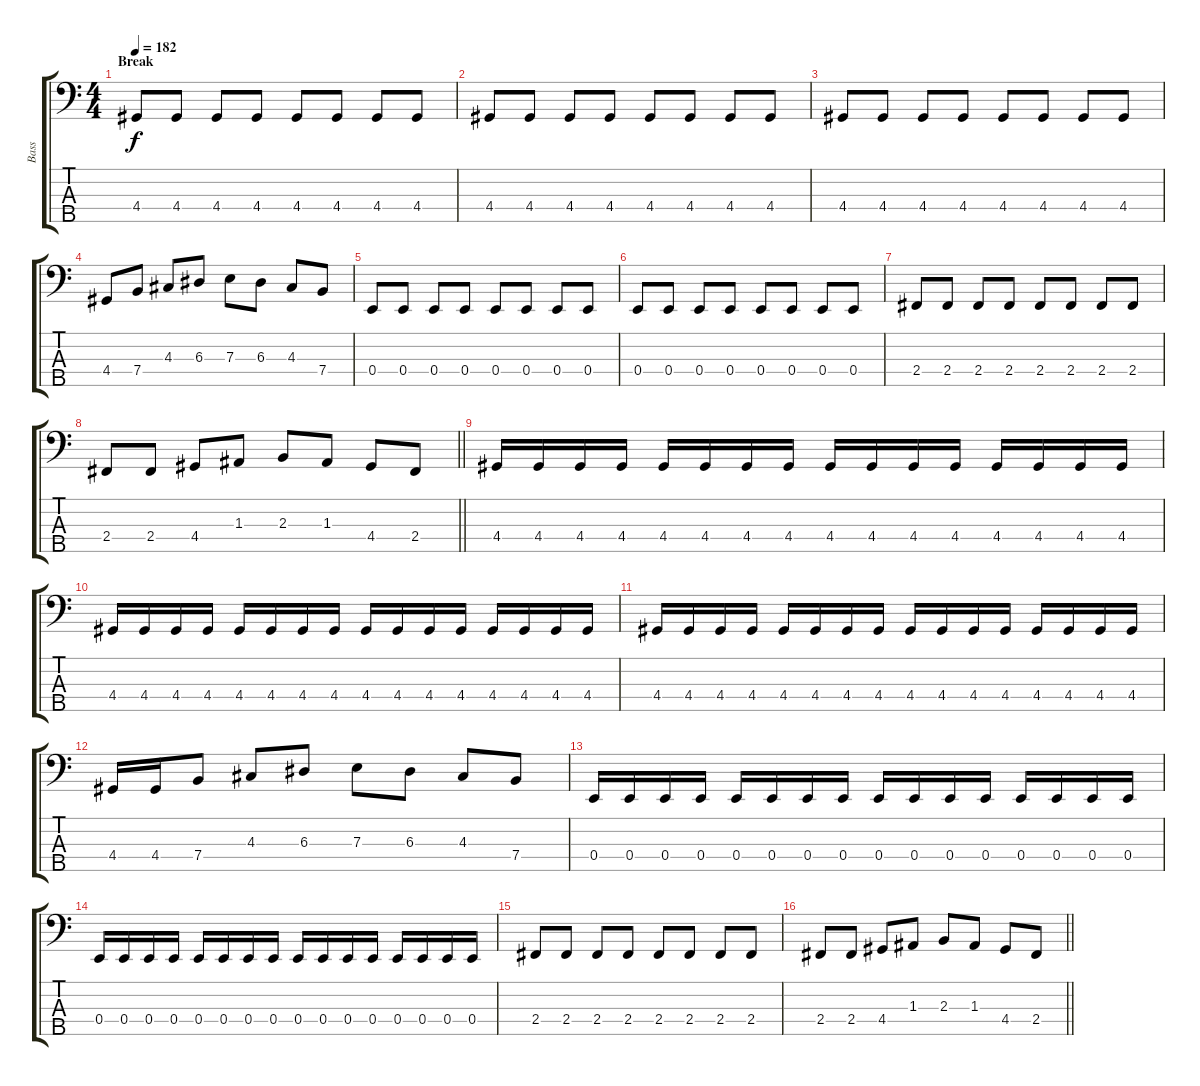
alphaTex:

\track ("Bass" "Bass") {instrument electricbassfinger}
\staff {score tabs}
\tuning (G2 D2 A1 E1 B0) {hide}
\ts (4 4)
\section ("" "Break")
\tempo 182
\clef f4
\ks c
4.4.8{dy f} 4.4.8 4.4.8 4.4.8 4.4.8 4.4.8 4.4.8 4.4.8 |
4.4.8 4.4.8 4.4.8 4.4.8 4.4.8 4.4.8 4.4.8 4.4.8 |
4.4.8 4.4.8 4.4.8 4.4.8 4.4.8 4.4.8 4.4.8 4.4.8 |
4.4.8 7.4.8 4.3.8 6.3.8 7.3.8 6.3.8 4.3.8 7.4.8 |
0.4.8 0.4.8 0.4.8 0.4.8 0.4.8 0.4.8 0.4.8 0.4.8 |
0.4.8 0.4.8 0.4.8 0.4.8 0.4.8 0.4.8 0.4.8 0.4.8 |
2.4.8 2.4.8 2.4.8 2.4.8 2.4.8 2.4.8 2.4.8 2.4.8 |
\barLineRight lightlight
2.4.8 2.4.8 4.4.8 1.3.8 2.3.8 1.3.8 4.4.8 2.4.8 |
\section ("" "")
4.4.16 4.4.16 4.4.16 4.4.16 4.4.16 4.4.16 4.4.16 4.4.16 4.4.16 4.4.16 4.4.16 4.4.16 4.4.16 4.4.16 4.4.16 4.4.16 |
4.4.16 4.4.16 4.4.16 4.4.16 4.4.16 4.4.16 4.4.16 4.4.16 4.4.16 4.4.16 4.4.16 4.4.16 4.4.16 4.4.16 4.4.16 4.4.16 |
4.4.16 4.4.16 4.4.16 4.4.16 4.4.16 4.4.16 4.4.16 4.4.16 4.4.16 4.4.16 4.4.16 4.4.16 4.4.16 4.4.16 4.4.16 4.4.16 |
4.4.16 4.4.16 7.4.8 4.3.8 6.3.8 7.3.8 6.3.8 4.3.8 7.4.8 |
0.4.16 0.4.16 0.4.16 0.4.16 0.4.16 0.4.16 0.4.16 0.4.16 0.4.16 0.4.16 0.4.16 0.4.16 0.4.16 0.4.16 0.4.16 0.4.16 |
0.4.16 0.4.16 0.4.16 0.4.16 0.4.16 0.4.16 0.4.16 0.4.16 0.4.16 0.4.16 0.4.16 0.4.16 0.4.16 0.4.16 0.4.16 0.4.16 |
2.4.8 2.4.8 2.4.8 2.4.8 2.4.8 2.4.8 2.4.8 2.4.8 |
\barLineRight lightlight
2.4.8 2.4.8 4.4.8 1.3.8 2.3.8 1.3.8 4.4.8 2.4.8
